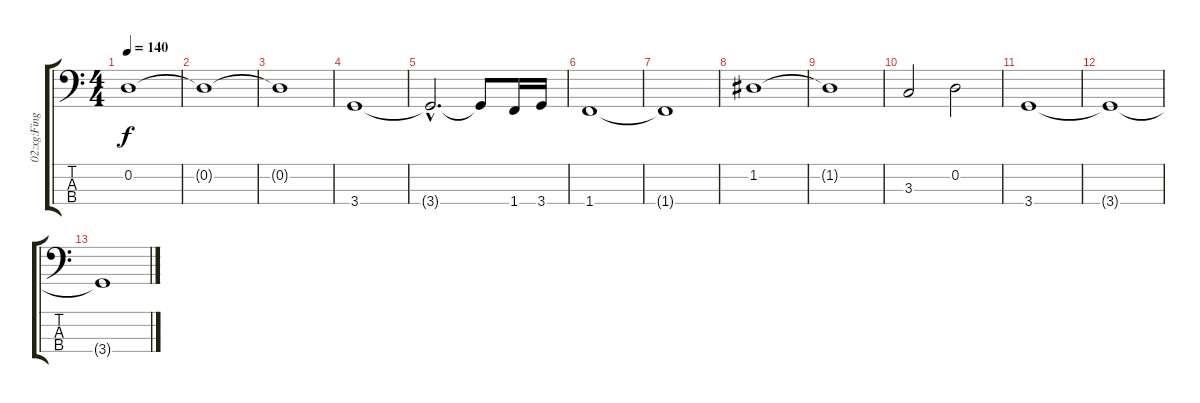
\track ("02:xg:Fingered Bass" "02:xg:Fing") {instrument acousticguitarnylon}
\staff {score tabs}
\tuning (G2 D2 A1 E1) {hide}
\ts (4 4)
\tempo 140
\clef f4
\ks c
0.2.1{dy f} |
0.2{t}.1 |
0.2{t}.1 |
3.4.1 |
3.4{hac t}.2{d} 3.4{t}.8 1.4.16 3.4.16 |
1.4.1 |
1.4{t}.1 |
1.2.1 |
1.2{t}.1 |
3.3.2 0.2.2 |
3.4.1 |
3.4{t}.1 |
3.4{t}.1
